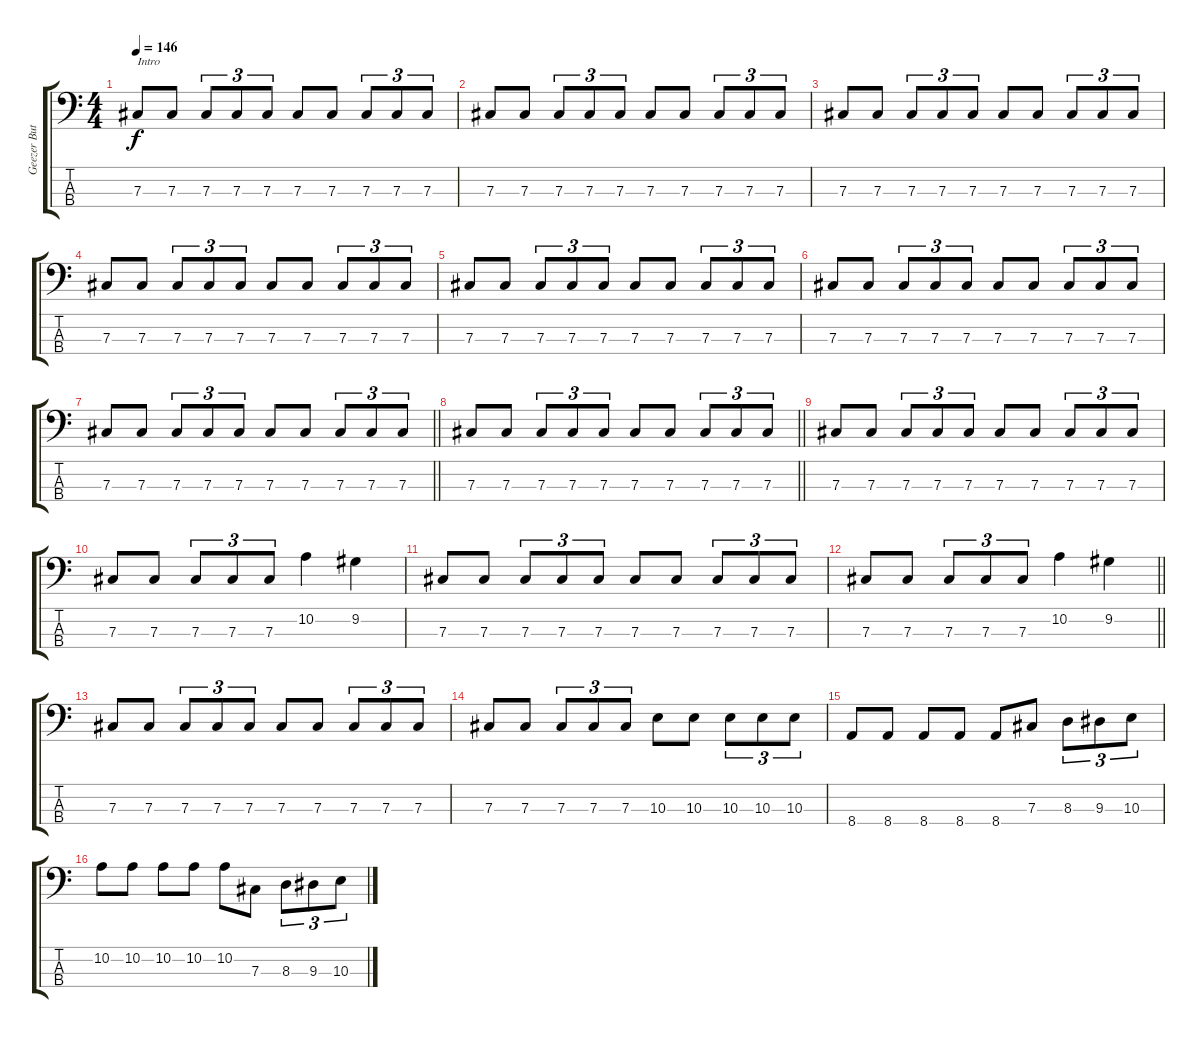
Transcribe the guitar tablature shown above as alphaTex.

\track ("Geezer Butler" "Geezer But") {instrument electricbasspick}
\staff {score tabs}
\tuning (E2 B1 Gb1 Db1) {hide}
\ts (4 4)
\tempo 146
\clef f4
\ks c
7.3.8{txt "Intro" dy f instrument electricbasspick} 7.3.8 7.3.8{tu (3 2)} 7.3.8{tu (3 2)} 7.3.8{tu (3 2)} 7.3.8 7.3.8 7.3.8{tu (3 2)} 7.3.8{tu (3 2)} 7.3.8{tu (3 2)} |
7.3.8 7.3.8 7.3.8{tu (3 2)} 7.3.8{tu (3 2)} 7.3.8{tu (3 2)} 7.3.8 7.3.8 7.3.8{tu (3 2)} 7.3.8{tu (3 2)} 7.3.8{tu (3 2)} |
7.3.8 7.3.8 7.3.8{tu (3 2)} 7.3.8{tu (3 2)} 7.3.8{tu (3 2)} 7.3.8 7.3.8 7.3.8{tu (3 2)} 7.3.8{tu (3 2)} 7.3.8{tu (3 2)} |
7.3.8 7.3.8 7.3.8{tu (3 2)} 7.3.8{tu (3 2)} 7.3.8{tu (3 2)} 7.3.8 7.3.8 7.3.8{tu (3 2)} 7.3.8{tu (3 2)} 7.3.8{tu (3 2)} |
7.3.8 7.3.8 7.3.8{tu (3 2)} 7.3.8{tu (3 2)} 7.3.8{tu (3 2)} 7.3.8 7.3.8 7.3.8{tu (3 2)} 7.3.8{tu (3 2)} 7.3.8{tu (3 2)} |
7.3.8 7.3.8 7.3.8{tu (3 2)} 7.3.8{tu (3 2)} 7.3.8{tu (3 2)} 7.3.8 7.3.8 7.3.8{tu (3 2)} 7.3.8{tu (3 2)} 7.3.8{tu (3 2)} |
\barLineRight lightlight
7.3.8 7.3.8 7.3.8{tu (3 2)} 7.3.8{tu (3 2)} 7.3.8{tu (3 2)} 7.3.8 7.3.8 7.3.8{tu (3 2)} 7.3.8{tu (3 2)} 7.3.8{tu (3 2)} |
\barLineRight lightlight
7.3.8 7.3.8 7.3.8{tu (3 2)} 7.3.8{tu (3 2)} 7.3.8{tu (3 2)} 7.3.8 7.3.8 7.3.8{tu (3 2)} 7.3.8{tu (3 2)} 7.3.8{tu (3 2)} |
7.3.8 7.3.8 7.3.8{tu (3 2)} 7.3.8{tu (3 2)} 7.3.8{tu (3 2)} 7.3.8 7.3.8 7.3.8{tu (3 2)} 7.3.8{tu (3 2)} 7.3.8{tu (3 2)} |
7.3.8 7.3.8 7.3.8{tu (3 2)} 7.3.8{tu (3 2)} 7.3.8{tu (3 2)} 10.2.4 9.2.4 |
7.3.8 7.3.8 7.3.8{tu (3 2)} 7.3.8{tu (3 2)} 7.3.8{tu (3 2)} 7.3.8 7.3.8 7.3.8{tu (3 2)} 7.3.8{tu (3 2)} 7.3.8{tu (3 2)} |
\barLineRight lightlight
7.3.8 7.3.8 7.3.8{tu (3 2)} 7.3.8{tu (3 2)} 7.3.8{tu (3 2)} 10.2.4 9.2.4 |
7.3.8 7.3.8 7.3.8{tu (3 2)} 7.3.8{tu (3 2)} 7.3.8{tu (3 2)} 7.3.8 7.3.8 7.3.8{tu (3 2)} 7.3.8{tu (3 2)} 7.3.8{tu (3 2)} |
7.3.8 7.3.8 7.3.8{tu (3 2)} 7.3.8{tu (3 2)} 7.3.8{tu (3 2)} 10.3.8 10.3.8 10.3.8{tu (3 2)} 10.3.8{tu (3 2)} 10.3.8{tu (3 2)} |
8.4.8 8.4.8 8.4.8 8.4.8 8.4.8 7.3.8 8.3.8{tu (3 2)} 9.3.8{tu (3 2)} 10.3.8{tu (3 2)} |
10.2.8 10.2.8 10.2.8 10.2.8 10.2.8 7.3.8 8.3.8{tu (3 2)} 9.3.8{tu (3 2)} 10.3.8{tu (3 2)}
